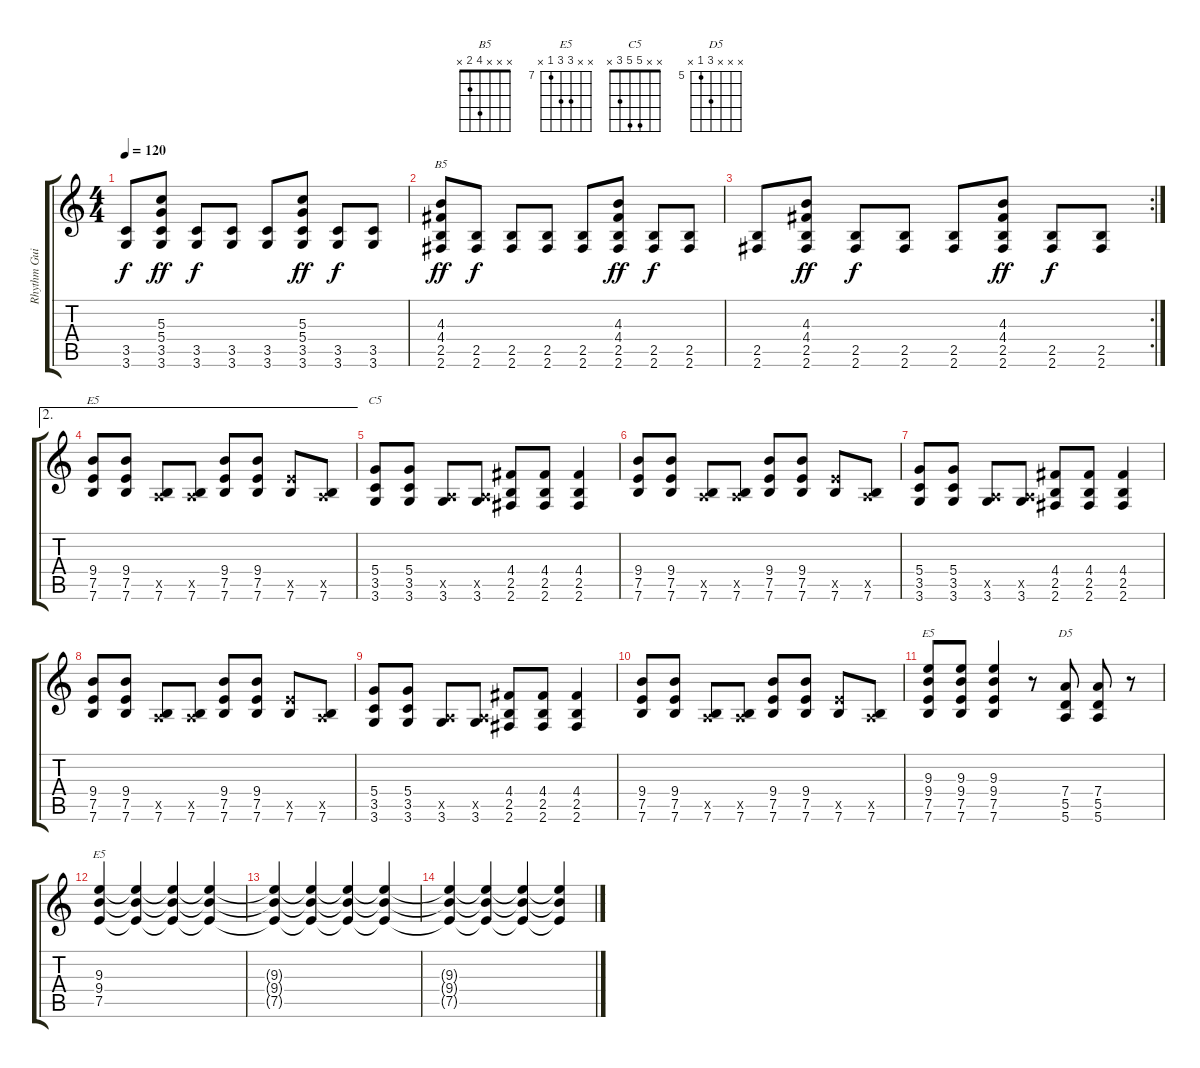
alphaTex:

\track ("Rhythm Guitar" "Rhythm Gui") {instrument distortionguitar}
\staff {score tabs}
\tuning (E4 B3 G3 D3 A2 E2) {hide}
\chord ("B5" x x x 4 2 x)
\chord ("E5" x x x 9 7 x) {firstfret 7}
\chord ("C5" x x 5 5 3 x)
\chord ("E5" x x x 2 2 0)
\chord ("D5" x x x 7 5 x) {firstfret 5}
\chord ("E5" x x 9 9 7 x) {firstfret 7}
\ts (4 4)
\tempo 120
\clef g2
\ks c
(3.5 3.6).8{dy f} (5.3 5.4 3.5 3.6).8{dy ff} (3.5 3.6).8{dy f} (3.5 3.6).8 (3.5 3.6).8 (5.3 5.4 3.5 3.6).8{dy ff} (3.5 3.6).8{dy f} (3.5 3.6).8 |
(4.3 4.4 2.5 2.6).8{ch "B5" dy ff} (2.5 2.6).8{dy f} (2.5 2.6).8 (2.5 2.6).8 (2.5 2.6).8 (4.3 4.4 2.5 2.6).8{dy ff} (2.5 2.6).8{dy f} (2.5 2.6).8 |
\rc 2
(2.5 2.6).8 (4.3 4.4 2.5 2.6).8{dy ff} (2.5 2.6).8{dy f} (2.5 2.6).8 (2.5 2.6).8 (4.3 4.4 2.5 2.6).8{dy ff} (2.5 2.6).8{dy f} (2.5 2.6).8 |
\ae 2
(9.4 7.5 7.6).8{ch "E5"} (9.4 7.5 7.6).8 (0.5{x} 7.6).8 (0.5{x} 7.6).8 (9.4 7.5 7.6).8 (9.4 7.5 7.6).8 (7.5{x} 7.6).8 (0.5{x} 7.6).8 |
(5.4 3.5 3.6).8{ch "C5"} (5.4 3.5 3.6).8 (0.5{x} 3.6).8 (0.5{x} 3.6).8 (4.4 2.5 2.6).8 (4.4 2.5 2.6).8 (4.4 2.5 2.6).4 |
(9.4 7.5 7.6).8 (9.4 7.5 7.6).8 (0.5{x} 7.6).8 (0.5{x} 7.6).8 (9.4 7.5 7.6).8 (9.4 7.5 7.6).8 (7.5{x} 7.6).8 (0.5{x} 7.6).8 |
(5.4 3.5 3.6).8 (5.4 3.5 3.6).8 (0.5{x} 3.6).8 (0.5{x} 3.6).8 (4.4 2.5 2.6).8 (4.4 2.5 2.6).8 (4.4 2.5 2.6).4 |
(9.4 7.5 7.6).8 (9.4 7.5 7.6).8 (0.5{x} 7.6).8 (0.5{x} 7.6).8 (9.4 7.5 7.6).8 (9.4 7.5 7.6).8 (7.5{x} 7.6).8 (0.5{x} 7.6).8 |
(5.4 3.5 3.6).8 (5.4 3.5 3.6).8 (0.5{x} 3.6).8 (0.5{x} 3.6).8 (4.4 2.5 2.6).8 (4.4 2.5 2.6).8 (4.4 2.5 2.6).4 |
(9.4 7.5 7.6).8 (9.4 7.5 7.6).8 (0.5{x} 7.6).8 (0.5{x} 7.6).8 (9.4 7.5 7.6).8 (9.4 7.5 7.6).8 (7.5{x} 7.6).8 (0.5{x} 7.6).8 |
(9.3 9.4 7.5 7.6).8{ch "E5"} (9.3 9.4 7.5 7.6).8 (9.3 9.4 7.5 7.6).4 r.8 (7.4 5.5 5.6).8{ch "D5"} (7.4 5.5 5.6).8 r.8 |
(9.3 9.4 7.5).4{ch "E5"} (9.3{t} 9.4{t} 7.5{t}).4 (9.3{t} 9.4{t} 7.5{t}).4 (9.3{t} 9.4{t} 7.5{t}).4 |
(9.3{t} 9.4{t} 7.5{t}).4 (9.3{t} 9.4{t} 7.5{t}).4 (9.3{t} 9.4{t} 7.5{t}).4 (9.3{t} 9.4{t} 7.5{t}).4 |
(9.3{t} 9.4{t} 7.5{t}).4 (9.3{t} 9.4{t} 7.5{t}).4 (9.3{t} 9.4{t} 7.5{t}).4 (9.3{t} 9.4{t} 7.5{t}).4
